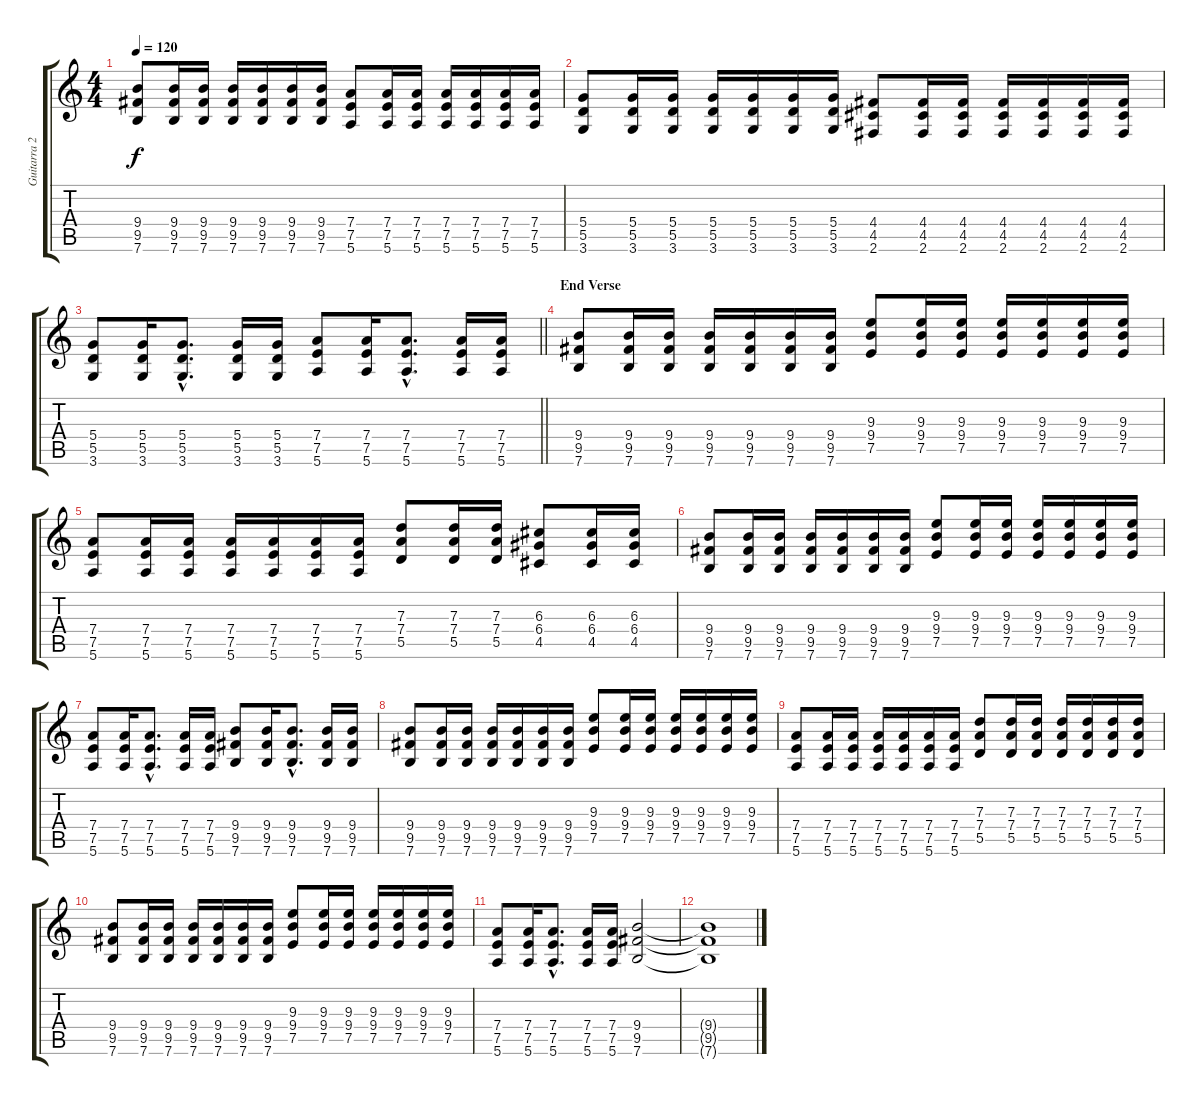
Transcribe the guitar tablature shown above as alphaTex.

\track ("Guitarra 2 - Erik" "Guitarra 2") {instrument distortionguitar}
\staff {score tabs}
\tuning (E4 B3 G3 D3 A2 E2) {hide}
\ts (4 4)
\tempo 120
\clef g2
\ks c
(9.4 9.5 7.6).8{dy f} (9.4 9.5 7.6).16 (9.4 9.5 7.6).16 (9.4 9.5 7.6).16 (9.4 9.5 7.6).16 (9.4 9.5 7.6).16 (9.4 9.5 7.6).16 (7.4 7.5 5.6).8 (7.4 7.5 5.6).16 (7.4 7.5 5.6).16 (7.4 7.5 5.6).16 (7.4 7.5 5.6).16 (7.4 7.5 5.6).16 (7.4 7.5 5.6).16 |
(5.4 5.5 3.6).8 (5.4 5.5 3.6).16 (5.4 5.5 3.6).16 (5.4 5.5 3.6).16 (5.4 5.5 3.6).16 (5.4 5.5 3.6).16 (5.4 5.5 3.6).16 (4.4 4.5 2.6).8 (4.4 4.5 2.6).16 (4.4 4.5 2.6).16 (4.4 4.5 2.6).16 (4.4 4.5 2.6).16 (4.4 4.5 2.6).16 (4.4 4.5 2.6).16 |
\barLineRight lightlight
(5.4 5.5 3.6).8 (5.4 5.5 3.6).16 (5.4{hac} 5.5{hac} 3.6{hac}).8{d} (5.4 5.5 3.6).16 (5.4 5.5 3.6).16 (7.4 7.5 5.6).8 (7.4 7.5 5.6).16 (7.4{hac} 7.5{hac} 5.6{hac}).8{d} (7.4 7.5 5.6).16 (7.4 7.5 5.6).16 |
\section ("" "End Verse")
(9.4 9.5 7.6).8 (9.4 9.5 7.6).16 (9.4 9.5 7.6).16 (9.4 9.5 7.6).16 (9.4 9.5 7.6).16 (9.4 9.5 7.6).16 (9.4 9.5 7.6).16 (9.3 9.4 7.5).8 (9.3 9.4 7.5).16 (9.3 9.4 7.5).16 (9.3 9.4 7.5).16 (9.3 9.4 7.5).16 (9.3 9.4 7.5).16 (9.3 9.4 7.5).16 |
(7.4 7.5 5.6).8 (7.4 7.5 5.6).16 (7.4 7.5 5.6).16 (7.4 7.5 5.6).16 (7.4 7.5 5.6).16 (7.4 7.5 5.6).16 (7.4 7.5 5.6).16 (7.3 7.4 5.5).8 (7.3 7.4 5.5).16 (7.3 7.4 5.5).16 (6.3 6.4 4.5).8 (6.3 6.4 4.5).16 (6.3 6.4 4.5).16 |
(9.4 9.5 7.6).8 (9.4 9.5 7.6).16 (9.4 9.5 7.6).16 (9.4 9.5 7.6).16 (9.4 9.5 7.6).16 (9.4 9.5 7.6).16 (9.4 9.5 7.6).16 (9.3 9.4 7.5).8 (9.3 9.4 7.5).16 (9.3 9.4 7.5).16 (9.3 9.4 7.5).16 (9.3 9.4 7.5).16 (9.3 9.4 7.5).16 (9.3 9.4 7.5).16 |
(7.4 7.5 5.6).8 (7.4 7.5 5.6).16 (7.4{hac} 7.5{hac} 5.6{hac}).8{d} (7.4 7.5 5.6).16 (7.4 7.5 5.6).16 (9.4 9.5 7.6).8 (9.4 9.5 7.6).16 (9.4{hac} 9.5{hac} 7.6{hac}).8{d} (9.4 9.5 7.6).16 (9.4 9.5 7.6).16 |
(9.4 9.5 7.6).8 (9.4 9.5 7.6).16 (9.4 9.5 7.6).16 (9.4 9.5 7.6).16 (9.4 9.5 7.6).16 (9.4 9.5 7.6).16 (9.4 9.5 7.6).16 (9.3 9.4 7.5).8 (9.3 9.4 7.5).16 (9.3 9.4 7.5).16 (9.3 9.4 7.5).16 (9.3 9.4 7.5).16 (9.3 9.4 7.5).16 (9.3 9.4 7.5).16 |
(7.4 7.5 5.6).8 (7.4 7.5 5.6).16 (7.4 7.5 5.6).16 (7.4 7.5 5.6).16 (7.4 7.5 5.6).16 (7.4 7.5 5.6).16 (7.4 7.5 5.6).16 (7.3 7.4 5.5).8 (7.3 7.4 5.5).16 (7.3 7.4 5.5).16 (7.3 7.4 5.5).16 (7.3 7.4 5.5).16 (7.3 7.4 5.5).16 (7.3 7.4 5.5).16 |
(9.4 9.5 7.6).8 (9.4 9.5 7.6).16 (9.4 9.5 7.6).16 (9.4 9.5 7.6).16 (9.4 9.5 7.6).16 (9.4 9.5 7.6).16 (9.4 9.5 7.6).16 (9.3 9.4 7.5).8 (9.3 9.4 7.5).16 (9.3 9.4 7.5).16 (9.3 9.4 7.5).16 (9.3 9.4 7.5).16 (9.3 9.4 7.5).16 (9.3 9.4 7.5).16 |
(7.4 7.5 5.6).8 (7.4 7.5 5.6).16 (7.4{hac} 7.5{hac} 5.6{hac}).8{d} (7.4 7.5 5.6).16 (7.4 7.5 5.6).16 (9.4 9.5 7.6).2 |
(9.4{t} 9.5{t} 7.6{t}).1
